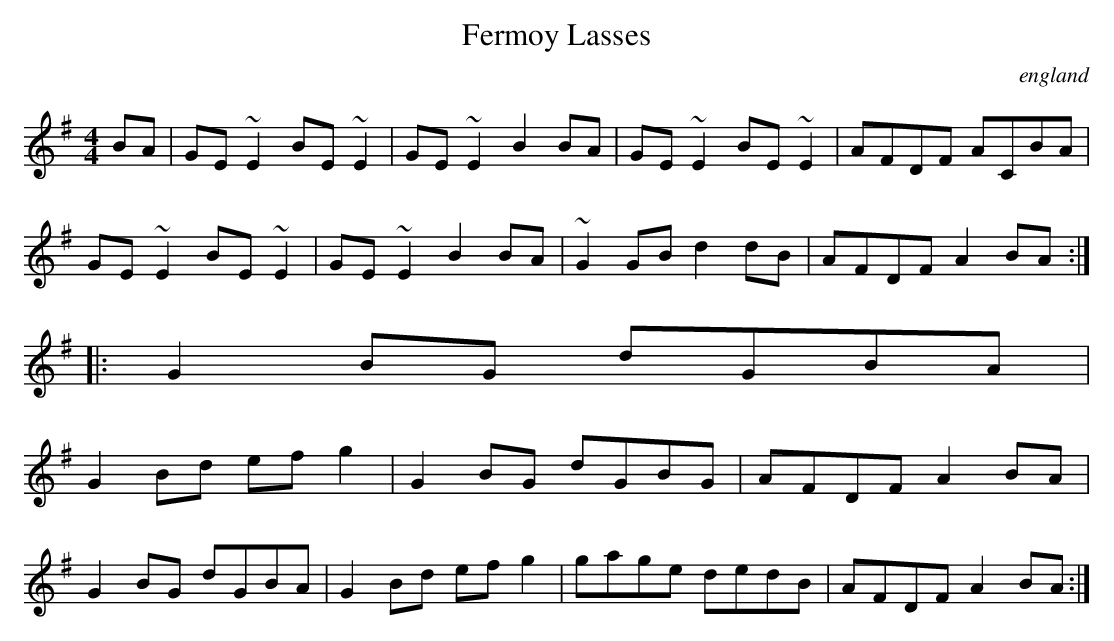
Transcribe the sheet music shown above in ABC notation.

X:1
T:Fermoy Lasses
O:england
M:4/4
L:1/8
K:Em
BA|GE~E2 BE~E2|GE~E2 B2BA|GE~E2 BE~E2|AFDF ACBA|
GE~E2 BE~E2|GE~E2 B2BA|~G2GB d2dB|AFDF A2BA:|
|:G2BG dGBA|
G2 Bd efg2| G2BG dGBG|AFDF A2BA|
G2BG dGBA|G2 Bd efg2|gage dedB|AFDF A2BA:|
